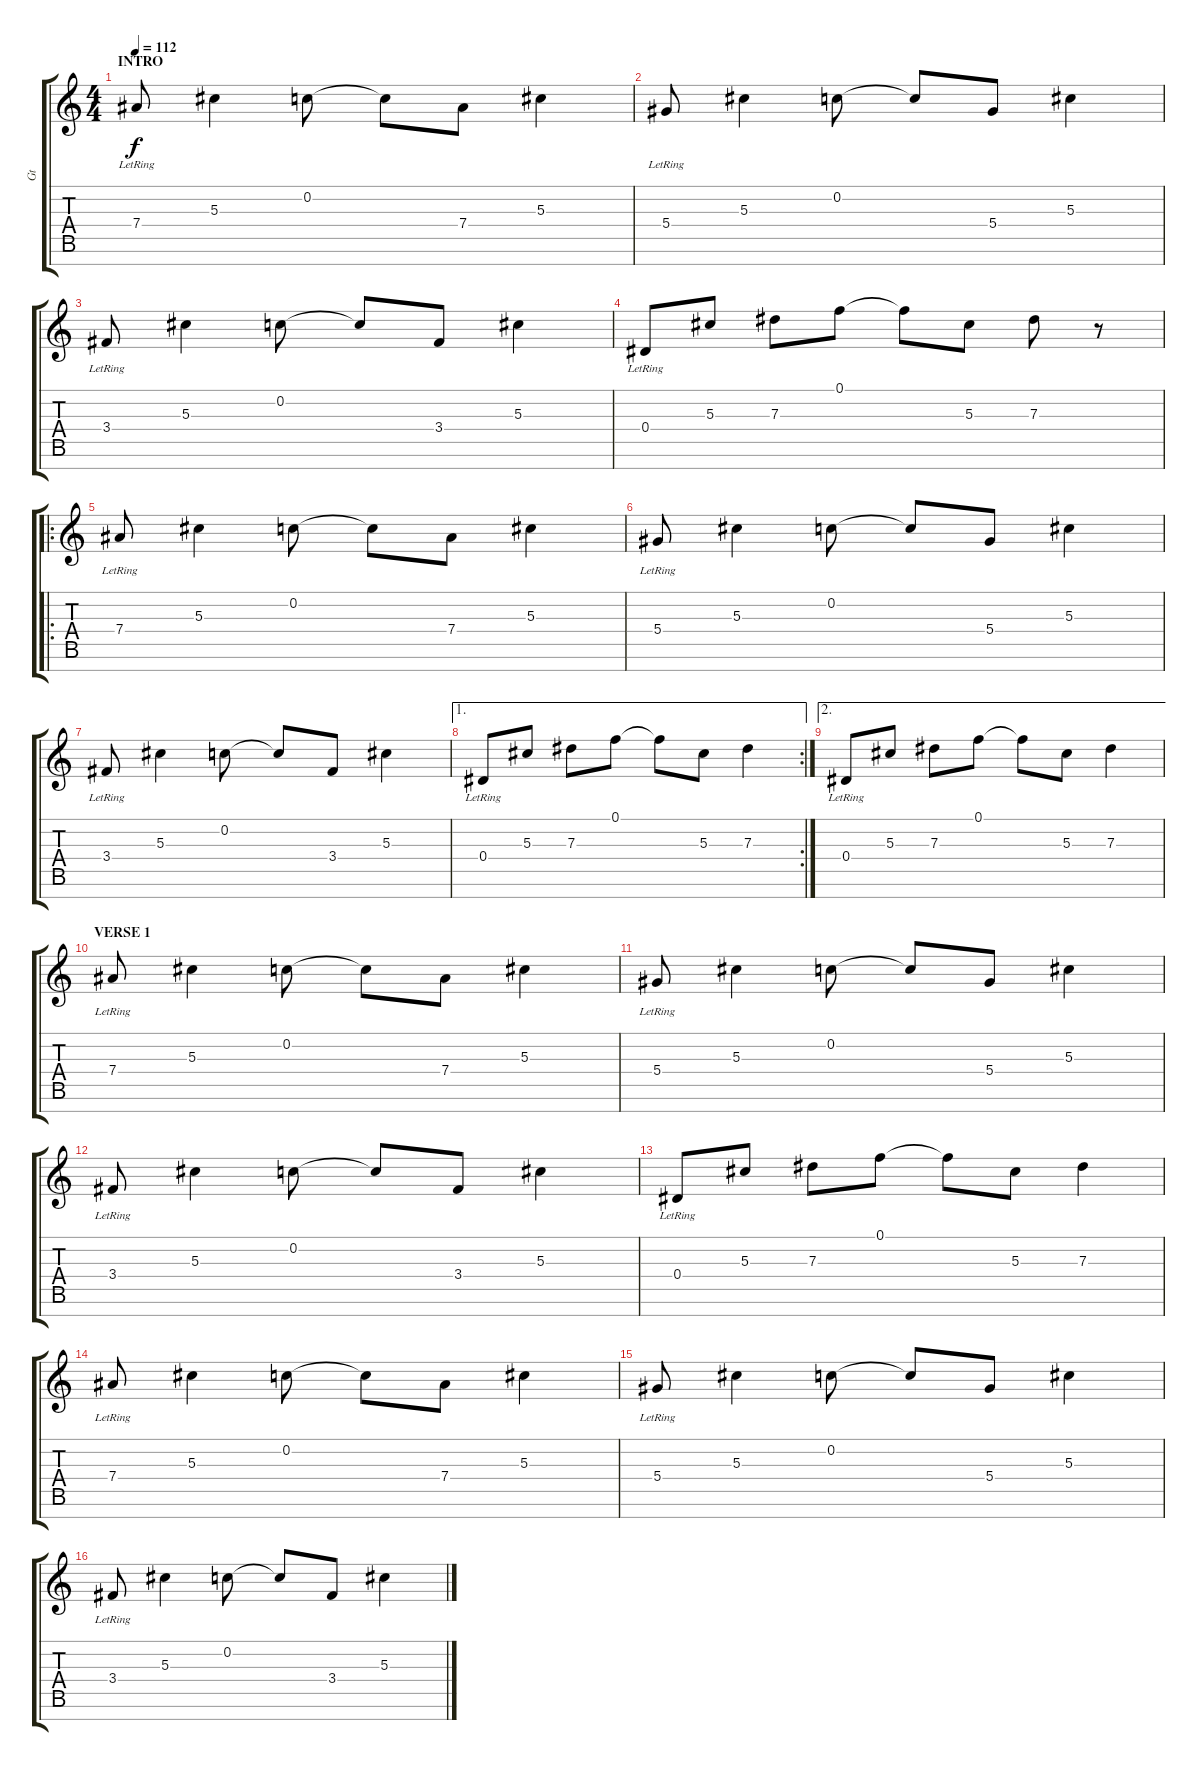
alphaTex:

\track ("Gt" "Gt") {instrument electricguitarjazz}
\staff {score tabs}
\tuning (F4 C4 Ab3 Eb3 Bb2 F2 C2) {hide}
\ts (4 4)
\section ("" "INTRO")
\tempo 112
\clef g2
\ks c
7.4{lr}.8{dy f volume 14 instrument electricguitarjazz} 5.3.4 0.2.8 0.2{t}.8 7.4.8 5.3.4 |
5.4{lr}.8 5.3.4 0.2.8 0.2{t}.8 5.4.8 5.3.4 |
3.4{lr}.8 5.3.4 0.2.8 0.2{t}.8 3.4.8 5.3.4 |
0.4{lr}.8 5.3.8 7.3.8 0.1.8 0.1{t}.8 5.3.8 7.3.8 r.8 |
\ro
7.4{lr}.8 5.3.4 0.2.8 0.2{t}.8 7.4.8 5.3.4 |
5.4{lr}.8 5.3.4 0.2.8 0.2{t}.8 5.4.8 5.3.4 |
3.4{lr}.8 5.3.4 0.2.8 0.2{t}.8 3.4.8 5.3.4 |
\ae 1
\rc 2
0.4{lr}.8 5.3.8 7.3.8 0.1.8 0.1{t}.8 5.3.8 7.3.4 |
\ae 2
0.4{lr}.8 5.3.8 7.3.8 0.1.8 0.1{t}.8 5.3.8 7.3.4 |
\section ("" "VERSE 1")
7.4{lr}.8 5.3.4 0.2.8 0.2{t}.8 7.4.8 5.3.4 |
5.4{lr}.8 5.3.4 0.2.8 0.2{t}.8 5.4.8 5.3.4 |
3.4{lr}.8 5.3.4 0.2.8 0.2{t}.8 3.4.8 5.3.4 |
0.4{lr}.8 5.3.8 7.3.8 0.1.8 0.1{t}.8 5.3.8 7.3.4 |
7.4{lr}.8 5.3.4 0.2.8 0.2{t}.8 7.4.8 5.3.4 |
5.4{lr}.8 5.3.4 0.2.8 0.2{t}.8 5.4.8 5.3.4 |
3.4{lr}.8 5.3.4 0.2.8 0.2{t}.8 3.4.8 5.3.4
